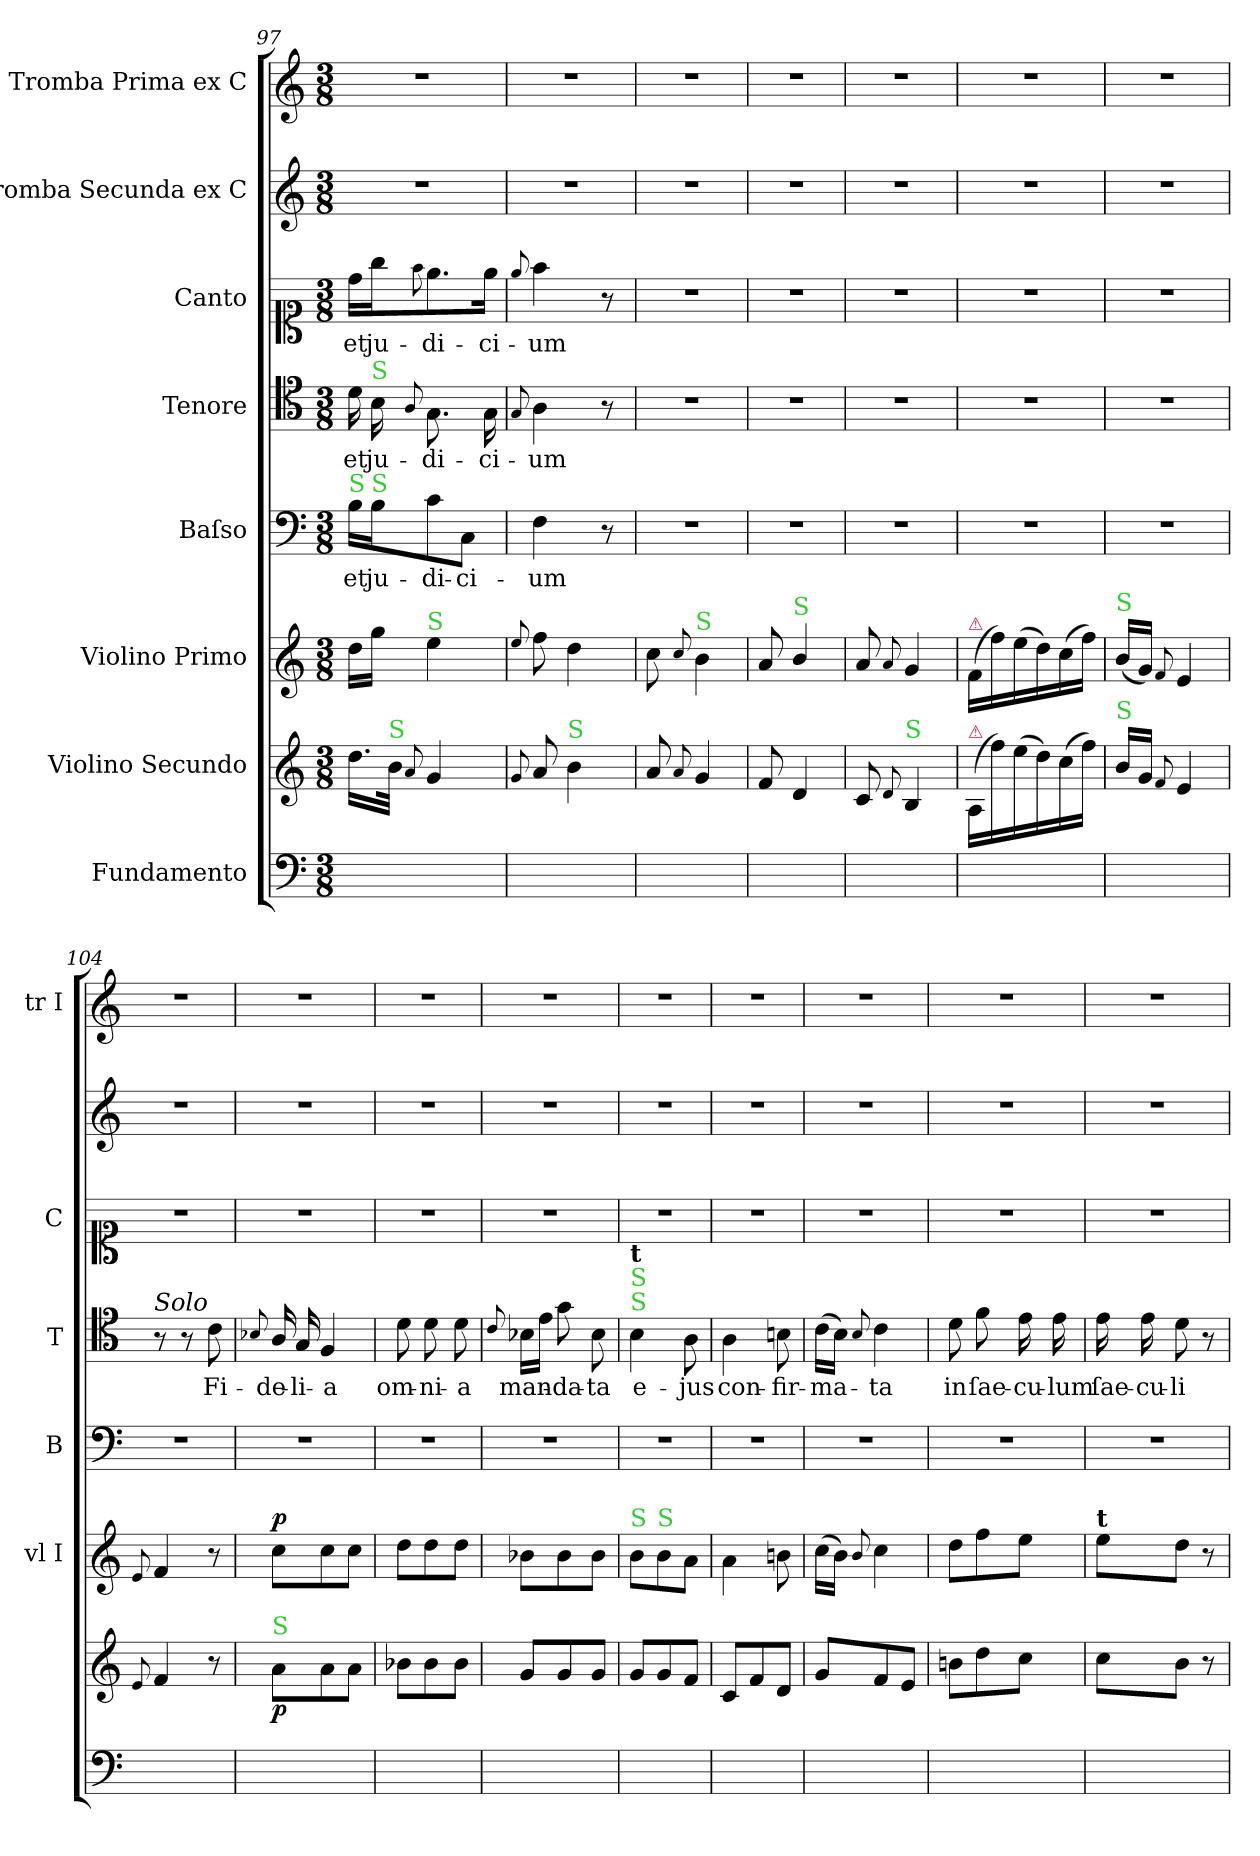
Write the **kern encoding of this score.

**kern	**kern	**dynam	**kern	**dynam	**kern	**text	**kern	**text	**kern	**text	**kern	**kern
*part8	*part7	*part7	*part6	*part6	*part5	*part5	*part4	*part4	*part3	*part3	*part2	*part1
*staff8	*staff7	*staff7	*staff6	*staff6	*staff5	*staff5	*staff4	*staff4	*staff3	*staff3	*staff2	*staff1
*I"Fundamento	*I"Violino Secundo	*	*I"Violino Primo	*	*I"Baſso	*	*I"Tenore	*	*I"Canto	*	*I"Tromba Secunda ex C	*I"Tromba Prima ex C
*	*	*	*I'vl I	*	*I'B	*	*I'T	*	*I'C	*	*	*I'tr I
*clefF4	*clefG2	*	*clefG2	*	*clefF4	*	*clefC4	*	*clefC1	*	*clefG2	*clefG2
*k[]	*k[]	*	*k[]	*	*k[]	*	*k[]	*	*k[]	*	*k[]	*k[]
*C:	*C:	*	*C:	*	*C:	*	*C:	*	*C:	*	*C:	*C:
*M3/8	*M3/8	*	*M3/8	*	*M3/8	*	*M3/8	*	*M3/8	*	*M3/8	*M3/8
=97	=97	=97	=97	=97	=97	=97	=97	=97	=97	=97	=97	=97
!	!	!	!	!	!LO:TX:a:color=limegreen:t=S	!	!	!	!	!	!	!
4.ryy	16.dd\LL	.	16dd\LL	.	16B\LL	et	16d\	et	16dd\LL	et	4.r	4.r
!	!	!	!	!	!	!	!LO:TX:a:color=limegreen:t=S	!	!	!	!	!
!	!	!	!	!	!LO:TX:a:color=limegreen:t=S	!	!	!	!	!	!	!
.	.	.	16gg\JJ	.	16B\J	ju-	16B\	ju-	16gg\J	ju-	.	.
!	!LO:TX:a:color=limegreen:t=S	!	!	!	!	!	!	!	!	!	!	!
.	32b\JJk	.	.	.	.	.	.	.	.	.	.	.
.	8qqa/	.	.	.	.	.	8qqA/	.	8qqff\	.	.	.
!	!	!	!LO:TX:a:color=limegreen:t=S	!	!	!	!	!	!	!	!	!
.	4g/	.	4ee\	.	8c\	-di-	8.G\	-di-	8.ee\	-di-	.	.
.	.	.	.	.	8C\J	-ci-	.	.	.	.	.	.
.	.	.	.	.	.	.	16G\	-ci-	16ee\Jk	-ci-	.	.
=98	=98	=98	=98	=98	=98	=98	=98	=98	=98	=98	=98	=98
.	8qqg/	.	8qqee/	.	.	.	8qqG/	.	8qqee/	.	.	.
4.ryy	8a/	.	8ff\	.	4F\	-um	4A\	-um	4ff\	-um	4.r	4.r
!	!LO:TX:a:color=limegreen:t=S	!	!	!	!	!	!	!	!	!	!	!
.	4b\	.	4dd\	.	.	.	.	.	.	.	.	.
.	.	.	.	.	8r	.	8r	.	8r	.	.	.
=99	=99	=99	=99	=99	=99	=99	=99	=99	=99	=99	=99	=99
4.ryy	8a/	.	8cc\	.	4.r	.	4.r	.	4.r	.	4.r	4.r
.	8qqa/	.	8qqcc/	.	.	.	.	.	.	.	.	.
!	!	!	!LO:TX:a:color=limegreen:t=S	!	!	!	!	!	!	!	!	!
.	4g/	.	4b\	.	.	.	.	.	.	.	.	.
=100	=100	=100	=100	=100	=100	=100	=100	=100	=100	=100	=100	=100
4.ryy	8f/	.	8a/	.	4.r	.	4.r	.	4.r	.	4.r	4.r
!	!	!	!LO:TX:a:color=limegreen:t=S	!	!	!	!	!	!	!	!	!
.	4d/	.	4b/	.	.	.	.	.	.	.	.	.
=101	=101	=101	=101	=101	=101	=101	=101	=101	=101	=101	=101	=101
4.ryy	8c/	.	8a/	.	4.r	.	4.r	.	4.r	.	4.r	4.r
.	8qqd/	.	8qqa/	.	.	.	.	.	.	.	.	.
!	!LO:TX:a:color=limegreen:t=S	!	!	!	!	!	!	!	!	!	!	!
.	4B/	.	4g/	.	.	.	.	.	.	.	.	.
=102	=102	=102	=102	=102	=102	=102	=102	=102	=102	=102	=102	=102
!	!	!	!LO:TX:a:color=crimson:t=⚠	!	!	!	!	!	!	!	!	!
!	!LO:TX:a:color=crimson:t=⚠	!	!	!	!	!	!	!	!	!	!	!
4.ryy	(>16A/LL	.	(16f/LL	.	4.r	.	4.r	.	4.r	.	4.r	4.r
.	16ff\)	.	16ff\)	.	.	.	.	.	.	.	.	.
.	(>16ee\	.	(16ee\	.	.	.	.	.	.	.	.	.
.	16dd\)	.	16dd\)	.	.	.	.	.	.	.	.	.
.	(>16cc\	.	(16cc\	.	.	.	.	.	.	.	.	.
.	16ff\JJ)	.	16ff\JJ)	.	.	.	.	.	.	.	.	.
=103	=103	=103	=103	=103	=103	=103	=103	=103	=103	=103	=103	=103
!	!	!	!LO:TX:a:color=limegreen:t=S	!	!	!	!	!	!	!	!	!
!	!LO:TX:a:color=limegreen:t=S	!	!	!	!	!	!	!	!	!	!	!
4.ryy	16b/LL	.	(16b/LL	.	4.r	.	4.r	.	4.r	.	4.r	4.r
.	16g/JJ	.	16g/JJ)	.	.	.	.	.	.	.	.	.
.	8qqf/	.	8qqf/	.	.	.	.	.	.	.	.	.
.	4e/	.	4e/	.	.	.	.	.	.	.	.	.
=104	=104	=104	=104	=104	=104	=104	=104	=104	=104	=104	=104	=104
.	8qqe/	.	8qqe/	.	.	.	.	.	.	.	.	.
!	!	!	!	!	!	!	!LO:TX:a:i:t=Solo	!	!	!	!	!
4.ryy	4f/	.	4f/	.	4.r	.	8r	.	4.r	.	4.r	4.r
.	.	.	.	.	.	.	8r	.	.	.	.	.
.	8r	.	8r	.	.	.	8c\	Fi-	.	.	.	.
=105	=105	=105	=105	=105	=105	=105	=105	=105	=105	=105	=105	=105
.	.	.	.	.	.	.	8qqB-X/	.	.	.	.	.
!	!LO:TX:a:color=limegreen:t=S	!	!	!	!	!	!	!	!	!	!	!
!	!	!	!	!LO:DY:a	!	!	!	!	!	!	!	!
4.ryy	8a\L	p	8cc\L	p	4.r	.	16A/	-de-	4.r	.	4.r	4.r
.	.	.	.	.	.	.	16G/	-li-	.	.	.	.
.	8a\	.	8cc\	.	.	.	4F/	-a	.	.	.	.
.	8a\J	.	8cc\J	.	.	.	.	.	.	.	.	.
=106	=106	=106	=106	=106	=106	=106	=106	=106	=106	=106	=106	=106
4.ryy	8b-X\L	.	8dd\L	.	4.r	.	8d\	om-	4.r	.	4.r	4.r
.	8b-\	.	8dd\	.	.	.	8d\	-ni-	.	.	.	.
.	8b-\J	.	8dd\J	.	.	.	8d\	-a	.	.	.	.
=107	=107	=107	=107	=107	=107	=107	=107	=107	=107	=107	=107	=107
.	.	.	.	.	.	.	8qqc/	.	.	.	.	.
4.ryy	8g/L	.	8b-X\L	.	4.r	.	16B-X\LL	man-	4.r	.	4.r	4.r
.	.	.	.	.	.	.	16e\JJ	.	.	.	.	.
.	8g/	.	8b-\	.	.	.	8g\	-da-	.	.	.	.
.	8g/J	.	8b-\J	.	.	.	8B-\	-ta	.	.	.	.
=108	=108	=108	=108	=108	=108	=108	=108	=108	=108	=108	=108	=108
!	!	!	!	!	!	!	!LO:TX:a:color=limegreen:t=S	!	!	!	!	!
!	!	!	!	!	!	!	!LO:TX:a:color=limegreen:t=S	!	!	!	!	!
!	!	!	!	!	!	!	!LO:TX:a:B:t=t	!	!	!	!	!
!	!	!	!LO:TX:a:color=limegreen:t=S	!	!	!	!	!	!	!	!	!
4.ryy	8g/L	.	8b\L	.	4.r	.	4B\	e-	4.r	.	4.r	4.r
!	!	!	!LO:TX:a:color=limegreen:t=S	!	!	!	!	!	!	!	!	!
.	8g/	.	8b\	.	.	.	.	.	.	.	.	.
.	8f/J	.	8a\J	.	.	.	8A\	-jus	.	.	.	.
=109	=109	=109	=109	=109	=109	=109	=109	=109	=109	=109	=109	=109
4.ryy	8c/L	.	4a\	.	4.r	.	4A\	con-	4.r	.	4.r	4.r
.	8f/	.	.	.	.	.	.	.	.	.	.	.
.	8d/J	.	8bn\	.	.	.	8Bn\	-fir-	.	.	.	.
=110	=110	=110	=110	=110	=110	=110	=110	=110	=110	=110	=110	=110
4.ryy	8g/L	.	(16cc\LL	.	4.r	.	(16c\LL	-ma-	4.r	.	4.r	4.r
.	.	.	16b\JJ)	.	.	.	16B\JJ)	.	.	.	.	.
.	.	.	8qqb/	.	.	.	8qqB/	.	.	.	.	.
.	8f/	.	4cc\	.	.	.	4c\	-ta	.	.	.	.
.	8e/J	.	.	.	.	.	.	.	.	.	.	.
=111	=111	=111	=111	=111	=111	=111	=111	=111	=111	=111	=111	=111
4.ryy	8bn\L	.	8dd\L	.	4.r	.	8d\	in	4.r	.	4.r	4.r
.	8dd\	.	8ff\	.	.	.	8f\	ſae-	.	.	.	.
.	8cc\J	.	8ee\J	.	.	.	16e\	-cu-	.	.	.	.
.	.	.	.	.	.	.	16e\	-lum	.	.	.	.
=112	=112	=112	=112	=112	=112	=112	=112	=112	=112	=112	=112	=112
!	!	!	!LO:TX:a:B:t=t	!	!	!	!	!	!	!	!	!
4.ryy	8cc\L	.	8ee\L	.	4.r	.	16e\	ſae-	4.r	.	4.r	4.r
.	.	.	.	.	.	.	16e\	-cu-	.	.	.	.
.	8b\J	.	8dd\J	.	.	.	8d\	-li	.	.	.	.
.	8r	.	8r	.	.	.	8r	.	.	.	.	.
=	=	=	=	=	=	=	=	=	=	=	=	=
*-	*-	*-	*-	*-	*-	*-	*-	*-	*-	*-	*-	*-
